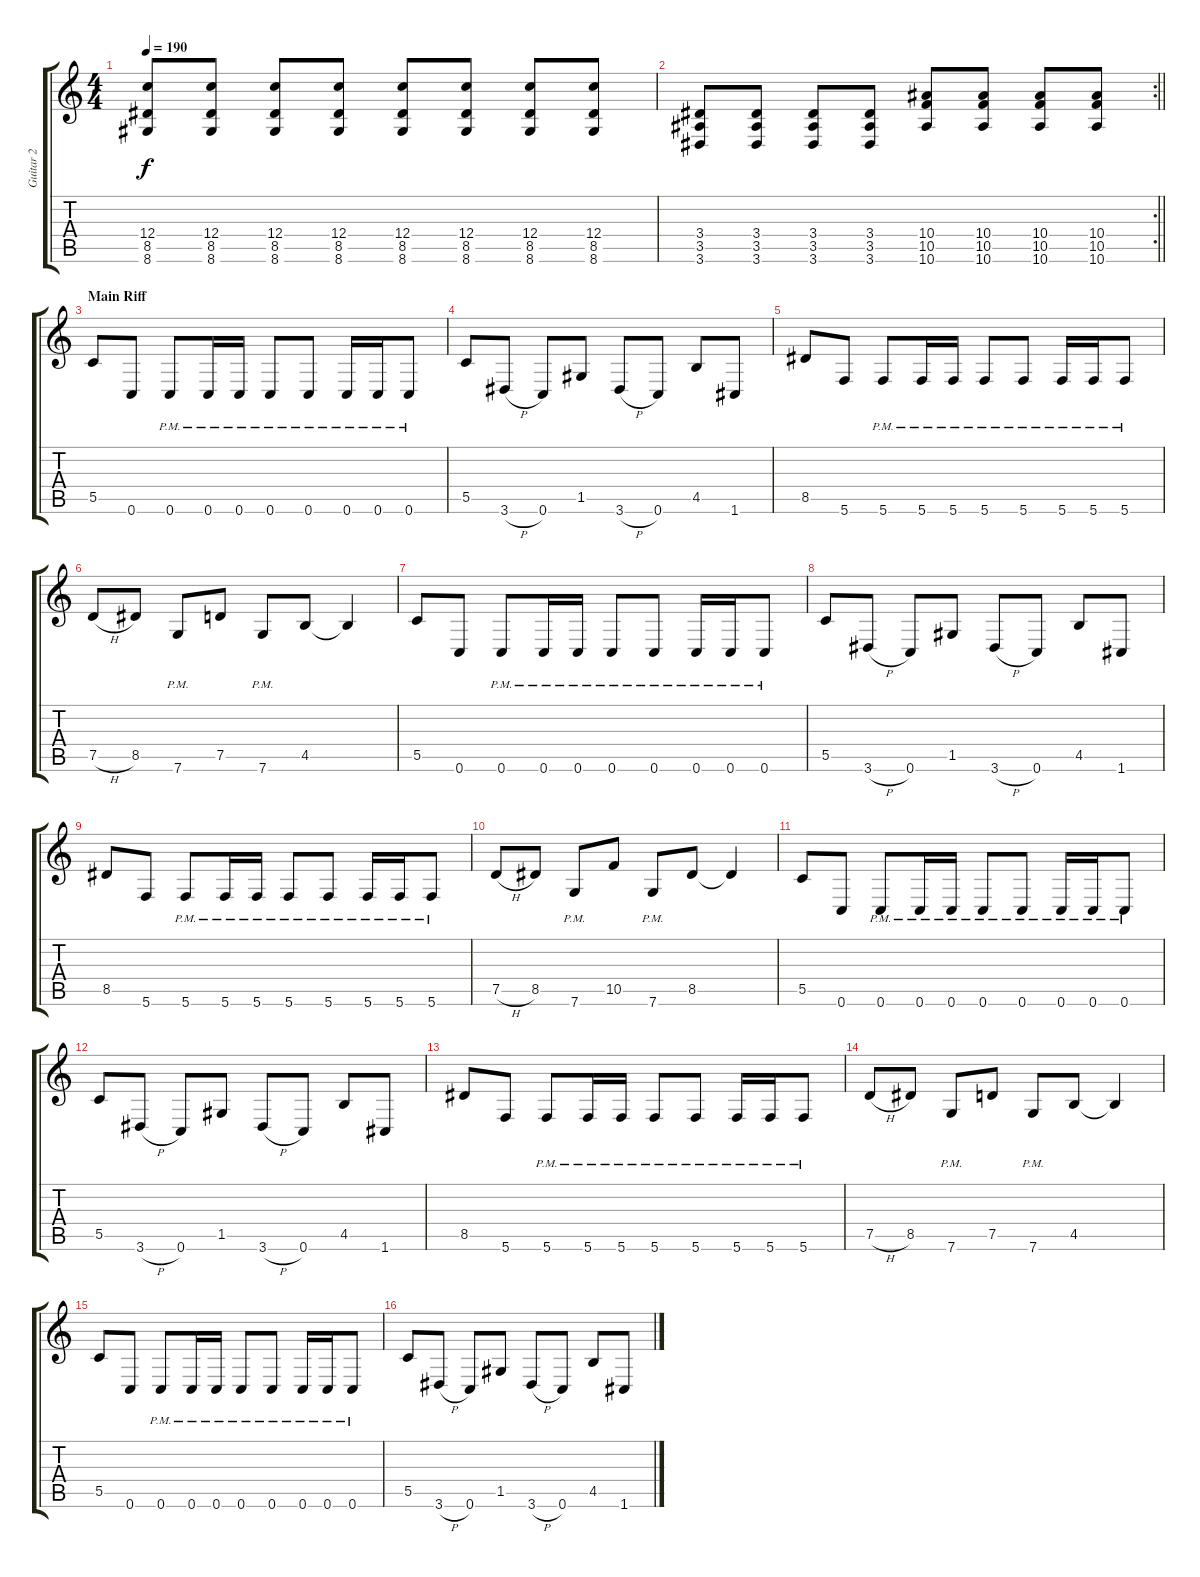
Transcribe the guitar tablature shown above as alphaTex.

\track ("Guitar 2" "Guitar 2") {instrument distortionguitar}
\staff {score tabs}
\tuning (D4 A3 F3 C3 G2 C2) {hide}
\ts (4 4)
\tempo 190
\clef g2
\ks c
(12.4 8.5 8.6).8{dy f} (12.4 8.5 8.6).8 (12.4 8.5 8.6).8 (12.4 8.5 8.6).8 (12.4 8.5 8.6).8 (12.4 8.5 8.6).8 (12.4 8.5 8.6).8 (12.4 8.5 8.6).8 |
\rc 2
\barLineRight lightlight
(3.4 3.5 3.6).8 (3.4 3.5 3.6).8 (3.4 3.5 3.6).8 (3.4 3.5 3.6).8 (10.4 10.5 10.6).8 (10.4 10.5 10.6).8 (10.4 10.5 10.6).8 (10.4 10.5 10.6).8 |
\section ("" "Main Riff")
5.5.8 0.6.8 0.6{pm}.8 0.6{pm}.16 0.6{pm}.16 0.6{pm}.8 0.6{pm}.8 0.6{pm}.16 0.6{pm}.16 0.6{pm}.8 |
5.5.8 3.6{h}.8 0.6.8 1.5.8 3.6{h}.8 0.6.8 4.5.8 1.6.8 |
8.5.8 5.6.8 5.6{pm}.8 5.6{pm}.16 5.6{pm}.16 5.6{pm}.8 5.6{pm}.8 5.6{pm}.16 5.6{pm}.16 5.6{pm}.8 |
7.5{h}.8 8.5.8 7.6{pm}.8 7.5.8 7.6{pm}.8 4.5.8 4.5{t}.4 |
5.5.8 0.6.8 0.6{pm}.8 0.6{pm}.16 0.6{pm}.16 0.6{pm}.8 0.6{pm}.8 0.6{pm}.16 0.6{pm}.16 0.6{pm}.8 |
5.5.8 3.6{h}.8 0.6.8 1.5.8 3.6{h}.8 0.6.8 4.5.8 1.6.8 |
8.5.8 5.6.8 5.6{pm}.8 5.6{pm}.16 5.6{pm}.16 5.6{pm}.8 5.6{pm}.8 5.6{pm}.16 5.6{pm}.16 5.6{pm}.8 |
7.5{h}.8 8.5.8 7.6{pm}.8 10.5.8 7.6{pm}.8 8.5.8 8.5{t}.4 |
5.5.8 0.6.8 0.6{pm}.8 0.6{pm}.16 0.6{pm}.16 0.6{pm}.8 0.6{pm}.8 0.6{pm}.16 0.6{pm}.16 0.6{pm}.8 |
5.5.8 3.6{h}.8 0.6.8 1.5.8 3.6{h}.8 0.6.8 4.5.8 1.6.8 |
8.5.8 5.6.8 5.6{pm}.8 5.6{pm}.16 5.6{pm}.16 5.6{pm}.8 5.6{pm}.8 5.6{pm}.16 5.6{pm}.16 5.6{pm}.8 |
7.5{h}.8 8.5.8 7.6{pm}.8 7.5.8 7.6{pm}.8 4.5.8 4.5{t}.4 |
5.5.8 0.6.8 0.6{pm}.8 0.6{pm}.16 0.6{pm}.16 0.6{pm}.8 0.6{pm}.8 0.6{pm}.16 0.6{pm}.16 0.6{pm}.8 |
5.5.8 3.6{h}.8 0.6.8 1.5.8 3.6{h}.8 0.6.8 4.5.8 1.6.8
